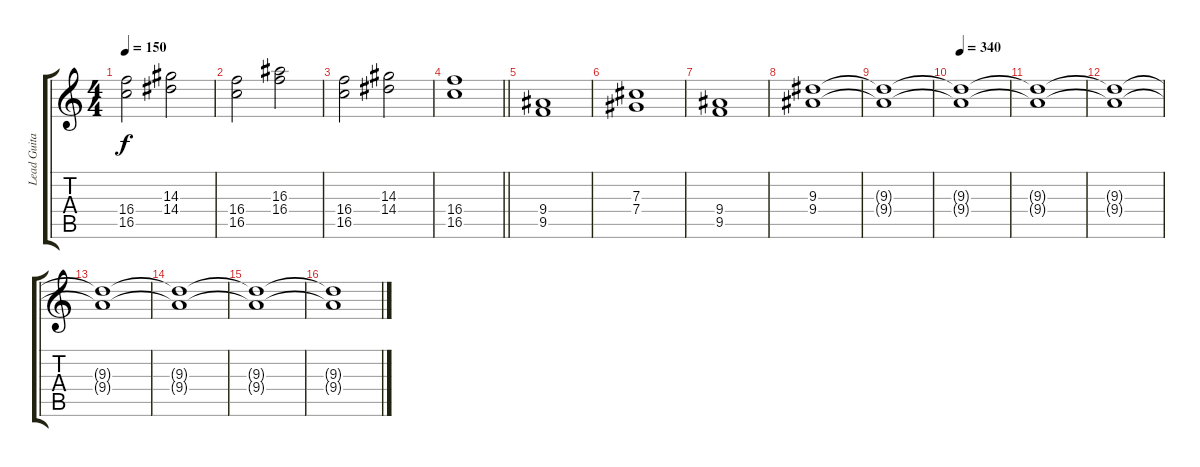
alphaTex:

\track ("Lead Guitar" "Lead Guita") {instrument distortionguitar}
\staff {score tabs}
\tuning (Eb4 Bb3 Gb3 Db3 Ab2 Db2) {hide}
\ts (4 4)
\tempo 150
\clef g2
\ks c
(16.4 16.5).2{dy f} (14.3 14.4).2 |
(16.4 16.5).2 (16.3 16.4).2 |
(16.4 16.5).2 (14.3 14.4).2 |
\barLineRight lightlight
(16.4 16.5).1 |
(9.4 9.5).1 |
(7.3 7.4).1 |
(9.4 9.5).1 |
(9.3 9.4).1 |
(9.3{t} 9.4{t}).1 |
\tempo 340
(9.3{t} 9.4{t}).1 |
(9.3{t} 9.4{t}).1 |
(9.3{t} 9.4{t}).1 |
(9.3{t} 9.4{t}).1 |
(9.3{t} 9.4{t}).1 |
(9.3{t} 9.4{t}).1 |
(9.3{t} 9.4{t}).1
